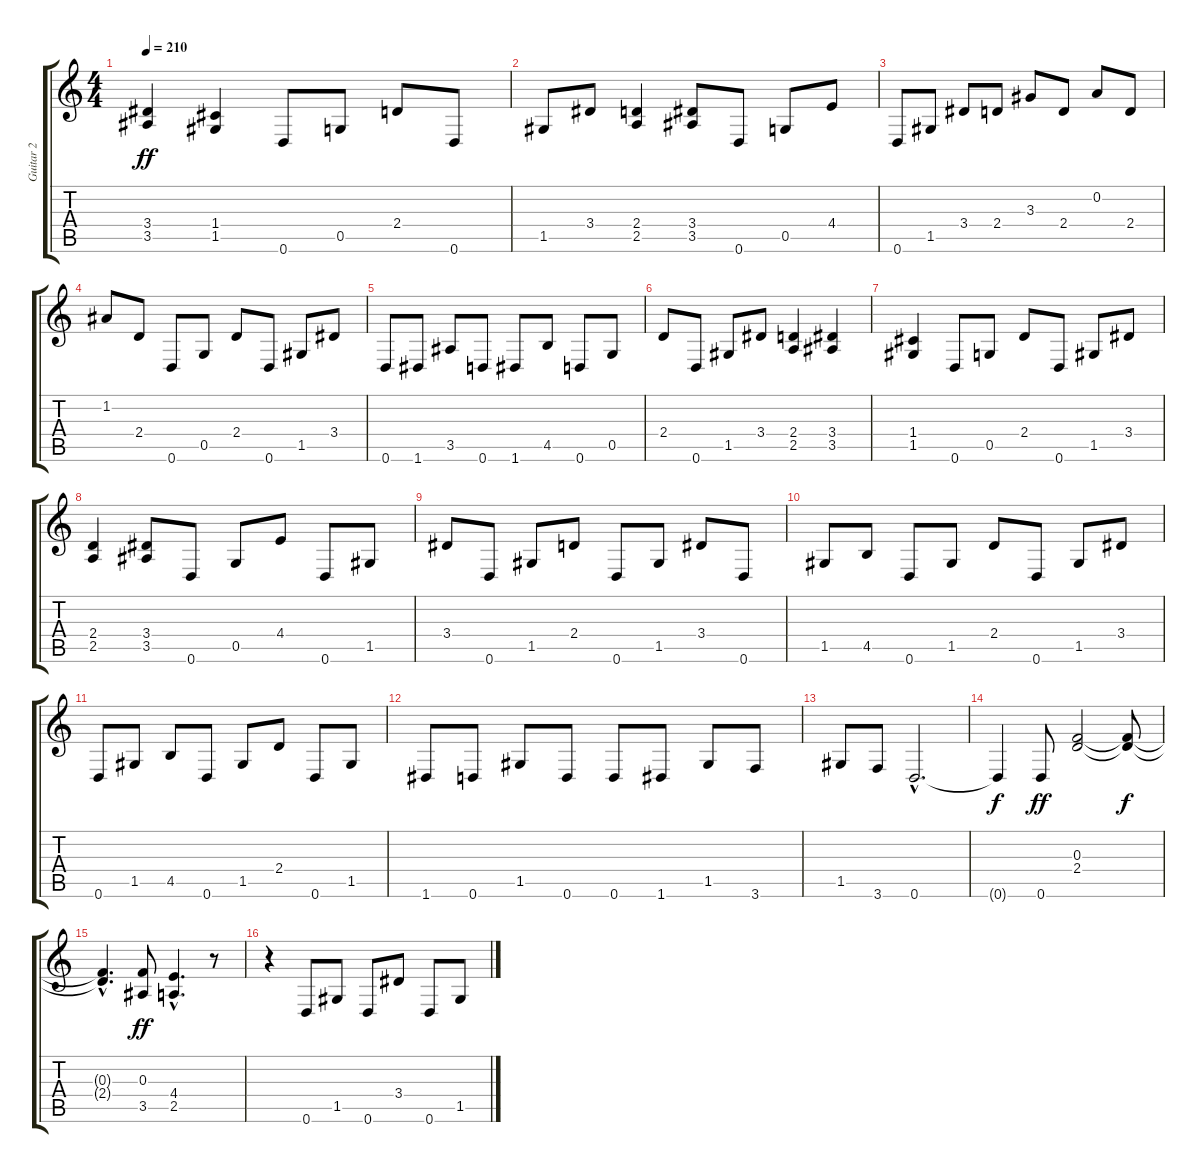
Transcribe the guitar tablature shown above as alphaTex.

\track ("Guitar 2" "Guitar 2") {instrument distortionguitar}
\staff {score tabs}
\tuning (D4 A3 F3 C3 G2 D2) {hide}
\ts (4 4)
\tempo 210
\clef g2
\ks c
(3.4 3.5).4{dy ff} (1.4 1.5).4 0.6.8 0.5.8 2.4.8 0.6.8 |
1.5.8 3.4.8 (2.4 2.5).4 (3.4 3.5).8 0.6.8 0.5.8 4.4.8 |
0.6.8 1.5.8 3.4.8 2.4.8 3.3.8 2.4.8 0.2.8 2.4.8 |
1.2.8 2.4.8 0.6.8 0.5.8 2.4.8 0.6.8 1.5.8 3.4.8 |
0.6.8 1.6.8 3.5.8 0.6.8 1.6.8 4.5.8 0.6.8 0.5.8 |
2.4.8 0.6.8 1.5.8 3.4.8 (2.4 2.5).4 (3.4 3.5).4 |
(1.4 1.5).4 0.6.8 0.5.8 2.4.8 0.6.8 1.5.8 3.4.8 |
(2.4 2.5).4 (3.4 3.5).8 0.6.8 0.5.8 4.4.8 0.6.8 1.5.8 |
3.4.8 0.6.8 1.5.8 2.4.8 0.6.8 1.5.8 3.4.8 0.6.8 |
1.5.8 4.5.8 0.6.8 1.5.8 2.4.8 0.6.8 1.5.8 3.4.8 |
0.6.8 1.5.8 4.5.8 0.6.8 1.5.8 2.4.8 0.6.8 1.5.8 |
1.6.8 0.6.8 1.5.8 0.6.8 0.6.8 1.6.8 1.5.8 3.6.8 |
1.5.8 3.6.8 0.6{hac}.2{d} |
0.6{t}.4{dy f} 0.6.8{dy ff} (0.3 2.4).2 (0.3{t} 2.4{t}).8{dy f} |
(0.3{hac t} 2.4{hac t}).4{d} (0.3 3.5).8{dy ff} (4.4{hac} 2.5{hac}).4{d} r.8 |
r.4 0.6.8 1.5.8 0.6.8 3.4.8 0.6.8 1.5.8
